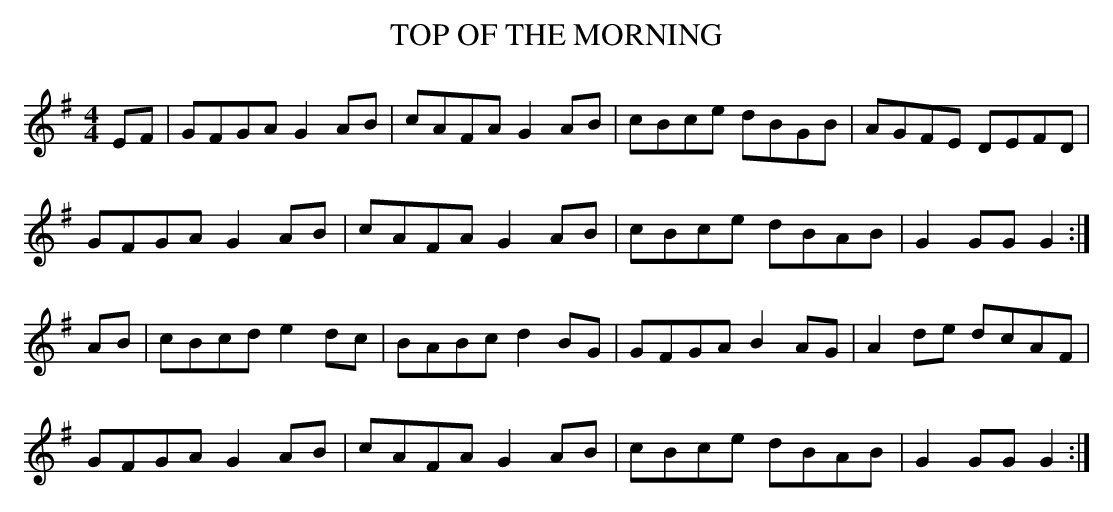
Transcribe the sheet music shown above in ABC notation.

X:1
T:TOP OF THE MORNING
L:1/8
M:4/4
L:1/8
K:G
EF|GFGA G2AB|cAFA G2AB|cBce dBGB|AGFE DEFD|
GFGA G2AB|cAFA G2AB|cBce dBAB|G2GG G2:|
AB|cBcd e2dc|BABc d2BG|GFGA B2AG|A2de dcAF|
GFGA G2AB|cAFA G2AB|cBce dBAB|G2GG G2:|
